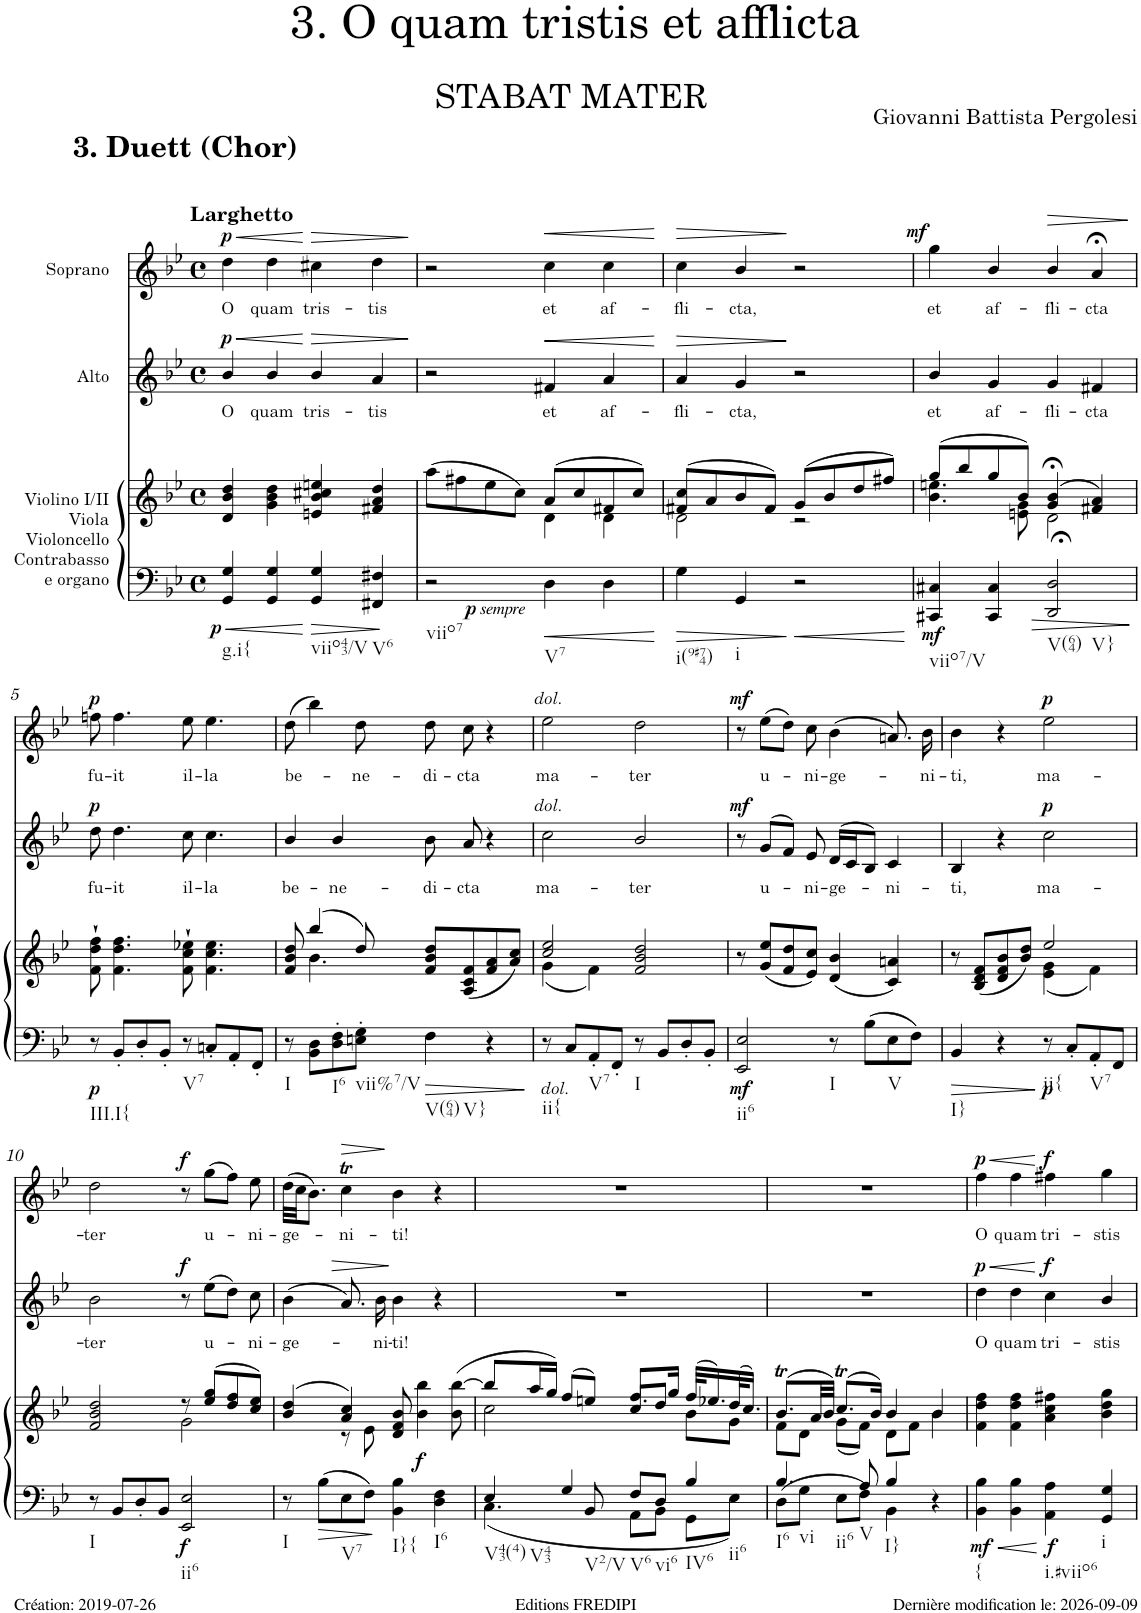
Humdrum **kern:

**kern	**kern	**dynam	**kern	**text	**dynam	**kern	**text	**dynam
*part3	*part3	*part3	*part2	*part2	*part2	*part1	*part1	*part1
*staff4	*staff3	*staff3/4	*staff2	*staff2	*staff2	*staff1	*staff1	*staff1
*I"Violino I/II Viola Violoncello Contrabasso e organo	*	*	*I"Alto	*	*	*I"Soprano	*	*
*clefF4	*clefG2	*	*clefG2	*	*	*clefG2	*	*
*k[b-e-]	*k[b-e-]	*	*k[b-e-]	*	*	*k[b-e-]	*	*
*M4/4	*M4/4	*	*M4/4	*	*	*M4/4	*	*
*met(c)	*met(c)	*	*met(c)	*	*	*met(c)	*	*
=1	=1	=1	=1	=1	=1	=1	=1	=1
!	!	!	!	!	!	!LO:TX:a:B:t=Larghetto	!	!
!LO:TX:b:t=g.i{	!	!	!	!	!	!	!	!
!	!	!LO:DY:b=2	!	!LO:LY:b	!LO:HP:b	!	!LO:LY:b	!LO:HP:b
!	!	!	!	!	!LO:DY:n=1:a	!	!	!LO:DY:n=1:a
4GG/ 4G/	4d/ 4b-/ 4dd/	p	4b-/	O	< p	4dd\	O	< p
!	!	!	!	!LO:LY:b	!	!	!LO:LY:b	!
4GG/ 4G/	4g\ 4b-\ 4dd\	.	4b-/	quam	.	4dd\	quam	.
!LO:TX:b:t=viio43/V	!	!	!	!	!	!	!	!
!	!	!	!	!LO:LY:b	!LO:HP:n=1:b	!	!LO:LY:b	!LO:HP:n=1:b
4GG/ 4G/	4en/ 4b-/ 4cc#X/ 4een/	.	4b-/	tris-	[ >	4cc#X\	tris-	[ >
!LO:TX:b:t=V6	!	!	!	!	!	!	!	!
!	!	!	!	!LO:LY:b	!	!	!LO:LY:b	!
4FF#X/ 4F#X/	4f#X/ 4a/ 4dd/	.	4a/	-tis	.	4dd\	-tis	.
.	.	.	.	.	]	.	.	]
=2	=2	=2	=2	=2	=2	=2	=2	=2
*	*^	*	*	*	*	*	*	*
!LO:TX:b:t=viio7	!	!	!	!	!	!	!	!	!
2r	(>8aa\L	2ryy	.	2r	.	.	2r	.	.
!	!	!	!LO:DY:b	!	!	!	!	!	!
!	!	!	!LO:DY:n=1:b	!	!	!	!	!	!
.	8ff#X\	.	p other-dynamics	.	.	.	.	.	.
.	8ee-\	.	.	.	.	.	.	.	.
.	8cc\J)	.	.	.	.	.	.	.	.
!LO:TX:b:t=V7	!	!	!	!	!	!	!	!	!
!	!	!	!	!	!LO:LY:b	!LO:HP:b	!	!LO:LY:b	!LO:HP:b
4D\	(>8a/L	4d\	.	4f#X/	et	<	4cc\	et	<
.	8cc/	.	.	.	.	.	.	.	.
!	!	!	!	!	!LO:LY:b	!	!	!LO:LY:b	!
4D\	8f#X/	4d\	.	4a/	af-	.	4cc\	af-	.
.	8cc/J)	.	.	.	.	.	.	.	.
*	*v	*v	*	*	*	*	*	*	*
.	.	.	.	.	[	.	.	[
=3	=3	=3	=3	=3	=3	=3	=3	=3
*	*^	*	*	*	*	*	*	*
!LO:TX:b:t=i(9#74)	!	!	!	!	!	!	!	!	!
!	!	!	!	!	!LO:LY:b	!LO:HP:b	!	!LO:LY:b	!LO:HP:b
4G\	(8f#X/ 8cc/L	2d\	.	4a/	-fli-	>	4cc\	-fli-	>
.	8a/	.	.	.	.	.	.	.	.
!LO:TX:b:t=i	!	!	!	!	!	!	!	!	!
!	!	!	!	!	!LO:LY:b	!	!	!LO:LY:b	!
4GG/	8b-/	.	.	4g/	-cta,	.	4b-/	-cta,	.
.	8f#/J)	.	.	.	.	.	.	.	.
2r	(>8g/L	2r	.	2r	.	]	2r	.	]
.	8b-/	.	.	.	.	.	.	.	.
.	8dd/	.	.	.	.	.	.	.	.
.	8ff#X/J)	.	.	.	.	.	.	.	.
=4	=4	=4	=4	=4	=4	=4	=4	=4	=4
!LO:TX:b:t=viio7/V	!	!	!	!	!	!	!	!	!
!	!	!	!LO:DY:b=2	!	!LO:LY:b	!	!	!LO:LY:b	!LO:DY:a
4CC#X/ 4C#X/	(>8gg/L	4.b-\ 4.een\	mf	4b-/	et	.	4gg\	et	mf
.	8bb-/	.	.	.	.	.	.	.	.
!	!	!	!	!	!LO:LY:b	!	!	!LO:LY:b	!
4CC#/ 4C#/	8gg/	.	.	4g/	af-	.	4b-/	af-	.
.	8b-/J)	8en\ 8g\	.	.	.	.	.	.	.
!LO:TX:b:t=V(64)	!	!	!	!	!	!	!	!	!
!LO:TX:b:t=V}	!	!	!	!	!	!	!	!	!
!	!	!	!	!	!LO:LY:b	!	!	!LO:LY:b	!LO:HP:b
2DD/;< 2D/;<	(4g/;< 4b-/;<	2d\	.	4g/	-fli-	.	4b-/	-fli-	>
!	!	!	!	!	!LO:LY:b	!	!	!LO:LY:b	!
.	4f#X/ 4a/)	.	.	4f#X/	-cta	.	4a;</	-cta	.
*	*v	*v	*	*	*	*	*	*	*
.	.	.	.	.	.	.	.	]
!!LO:LB:g=z
=5	=5	=5	=5	=5	=5	=5	=5	=5
!LO:TX:b:t=III.I{	!	!	!	!	!	!	!	!
!	!	!LO:DY:b=2	!	!LO:LY:b	!LO:DY:a	!	!LO:LY:b	!LO:DY:a
8r	8f\` 8dd\` 8ff\`	p	8dd\	fu-	p	8ffn\	fu-	p
!	!	!	!	!LO:LY:b	!	!	!LO:LY:b	!
8BB-'/L	4.f\ 4.dd\ 4.ff\	.	4.dd\	-it	.	4.ff\	-it	.
8D'/	.	.	.	.	.	.	.	.
8BB-'/J	.	.	.	.	.	.	.	.
!LO:TX:b:t=V7	!	!	!	!	!	!	!	!
!	!	!	!	!LO:LY:b	!	!	!LO:LY:b	!
8r	8f\` 8cc\` 8ee-X\`	.	8cc\	il-	.	8ee-\	il-	.
!	!	!	!	!LO:LY:b	!	!	!LO:LY:b	!
8Cn'/L	4.f\ 4.cc\ 4.ee-\	.	4.cc\	-la	.	4.ee-\	-la	.
8AA'/	.	.	.	.	.	.	.	.
8FF'/J	.	.	.	.	.	.	.	.
=6	=6	=6	=6	=6	=6	=6	=6	=6
*	*^	*	*	*	*	*	*	*
!LO:TX:b:t=I	!	!	!	!	!	!	!	!	!
!	!	!	!	!	!LO:LY:b	!	!	!LO:LY:b	!
8r	8f/ 8b-/ 8dd/	8ryy	.	4b-/	be-	.	(>8dd\	be-	.
8BB-\ 8D\L	(>4bb-/	4.b-\	.	.	.	.	4bb-\)	.	.
!LO:TX:b:t=I6	!	!	!	!	!	!	!	!	!
!	!	!	!	!	!LO:LY:b	!	!	!	!
8D\' 8F\'	.	.	.	4b-/	-ne-	.	.	.	.
!LO:TX:b:t=vii%7/V	!	!	!	!	!	!	!	!	!
!	!	!	!	!	!	!	!	!LO:LY:b	!
8En\' 8G\'J	8dd/)	.	.	.	.	.	8dd\	-ne-	.
!LO:TX:b:t=V(64)	!	!	!	!	!	!	!	!	!
!LO:TX:b:t=V}	!	!	!	!	!	!	!	!	!
!	!	!	!	!	!LO:LY:b	!	!	!LO:LY:b	!
4F\	8f/ 8b-/ 8dd/L	2ryy	.	8b-\	-di-	.	8dd\	-di-	.
!	!	!	!	!	!LO:LY:b	!	!	!LO:LY:b	!
.	(<8A/ 8c/ 8f/	.	.	8a/	-cta	.	8cc\	-cta	.
4r	8f/ 8a/	.	.	4r	.	.	4r	.	.
.	8a/ 8cc/J)	.	.	.	.	.	.	.	.
=7	=7	=7	=7	=7	=7	=7	=7	=7	=7
!LO:TX:b:t=ii{	!	!	!	!	!	!	!	!	!
!	!	!	!LO:DY:b=2	!	!LO:LY:b	!LO:DY:a	!	!LO:LY:b	!LO:DY:a
8r	2cc/ 2ee-/	(4g\	other-dynamics	2cc\	ma-	other-dynamics	2ee-\	ma-	other-dynamics
8C/L	.	.	.	.	.	.	.	.	.
!LO:TX:b:t=V7	!	!	!	!	!	!	!	!	!
8AA'/	.	4f\)	.	.	.	.	.	.	.
8FF'/J	.	.	.	.	.	.	.	.	.
!LO:TX:b:t=I	!	!	!	!	!	!	!	!	!
!	!	!	!	!	!LO:LY:b	!	!	!LO:LY:b	!
8r	2f/ 2b-/ 2dd/	2ryy	.	2b-/	-ter	.	2dd\	-ter	.
8BB-/L	.	.	.	.	.	.	.	.	.
8D'/	.	.	.	.	.	.	.	.	.
8BB-'/J	.	.	.	.	.	.	.	.	.
*	*v	*v	*	*	*	*	*	*	*
=8	=8	=8	=8	=8	=8	=8	=8	=8
!LO:TX:b:t=ii6	!	!	!	!	!	!	!	!
!	!	!LO:DY:b=2	!	!	!LO:DY:a	!	!	!LO:DY:a
2EE-/ 2E-/	8r	mf	8r	.	mf	8r	.	mf
!	!	!	!	!LO:LY:b	!	!	!LO:LY:b	!
.	(<8g/ 8ee-/L	.	(>8g/L	u-	.	(>8ee-\L	u-	.
.	8f/ 8dd/	.	8f/J)	.	.	8dd\J)	.	.
!	!	!	!	!LO:LY:b	!	!	!LO:LY:b	!
.	8e-/ 8cc/J)	.	8e-/	-ni-	.	8cc\	-ni-	.
!LO:TX:b:t=I	!	!	!	!	!	!	!	!
!	!	!	!	!LO:LY:b	!	!	!LO:LY:b	!
8r	(<4d/ 4b-/	.	(>16d/LL	-ge-	.	(>4b-\	-ge-	.
.	.	.	16c/J	.	.	.	.	.
8B-\L	.	.	8B-/J)	.	.	.	.	.
!LO:TX:b:t=V	!	!	!	!	!	!	!	!
!	!	!	!	!LO:LY:b	!	!	!	!
8E-\	4c/ 4an/)	.	4c/	-ni-	.	8.an/)	.	.
8F\J	.	.	.	.	.	.	.	.
!	!	!	!	!	!	!	!LO:LY:b	!
.	.	.	.	.	.	16b-\	-ni-	.
=9	=9	=9	=9	=9	=9	=9	=9	=9
*	*^	*	*	*	*	*	*	*
!LO:TX:b:t=I}	!	!	!	!	!	!	!	!	!
!	!	!	!	!	!LO:LY:b	!	!	!LO:LY:b	!
4BB-/	8r	2ryy	.	4B-/	-ti,	.	4b-\	-ti,	.
.	(<8B-/ 8d/ 8f/L	.	.	.	.	.	.	.	.
4r	8d/ 8f/ 8b-/	.	.	4r	.	.	4r	.	.
.	8b-/ 8dd/J)	.	.	.	.	.	.	.	.
!LO:TX:b:t=ii{	!	!	!	!	!	!	!	!	!
!	!	!	!LO:DY:b=2	!	!LO:LY:b	!LO:DY:a	!	!LO:LY:b	!LO:DY:a
8r	2ee-/	(<4e-\ 4g\	p	2cc\	ma-	p	2ee-\	ma-	p
8C'/L	.	.	.	.	.	.	.	.	.
!LO:TX:b:t=V7	!	!	!	!	!	!	!	!	!
8AA'/	.	4f\)	.	.	.	.	.	.	.
8FF/J	.	.	.	.	.	.	.	.	.
!!LO:LB:g=z
=10	=10	=10	=10	=10	=10	=10	=10	=10	=10
!LO:TX:b:t=I	!	!	!	!	!	!	!	!	!
!	!	!	!	!	!LO:LY:b	!	!	!LO:LY:b	!
8r	2f/ 2b-/ 2dd/	2ryy	.	2b-\	-ter	.	2dd\	-ter	.
8BB-/L	.	.	.	.	.	.	.	.	.
8D'/	.	.	.	.	.	.	.	.	.
8BB-/J	.	.	.	.	.	.	.	.	.
!LO:TX:b:t=ii6	!	!	!	!	!	!	!	!	!
!	!	!	!LO:DY:b=2	!	!	!LO:DY:a	!	!	!LO:DY:a
2EE-/ 2E-/	8r	2g\	f	8r	.	f	8r	.	f
!	!	!	!	!	!LO:LY:b	!	!	!LO:LY:b	!
.	(>8ee-/ 8gg/L	.	.	(>8ee-\L	u-	.	(>8gg\L	u-	.
.	8dd/ 8ff/	.	.	8dd\J)	.	.	8ff\J)	.	.
!	!	!	!	!	!LO:LY:b	!	!	!LO:LY:b	!
.	8cc/ 8ee-/J)	.	.	8cc\	-ni-	.	8ee-\	-ni-	.
=11	=11	=11	=11	=11	=11	=11	=11	=11	=11
!LO:TX:b:t=I	!	!	!	!	!	!	!	!	!
!	!	!	!	!	!LO:LY:b	!	!	!LO:LY:b	!
8r	(>4b-/ 4dd/	4ryy	.	(>4b-\	-ge-	.	(>32dd\LLL	-ge-	.
.	.	.	.	.	.	.	32cc\JJ	.	.
.	.	.	.	.	.	.	8.b-\J)	.	.
8B-\L	.	.	.	.	.	.	.	.	.
!LO:TX:b:t=V7	!	!	!	!	!	!	!	!	!
!	!	!	!	!	!	!LO:HP:b	!	!LO:LY:b	!LO:HP:b
8E-\	4a/ 4cc/)	8r	.	8.a/)	.	>	4ccT\	-ni-	>
8F\J	.	8e-\	.	.	.	.	.	.	.
!	!	!	!	!	!LO:LY:b	!	!	!	!
.	.	.	.	16b-\	-ni-	.	.	.	.
!LO:TX:b:t=I}{	!	!	!	!	!	!	!	!	!
!	!	!	!	!	!LO:LY:b	!	!	!LO:LY:b	!
4BB-\ 4B-\	8d/ 8f/ 8b-/	2ryy	.	4b-\	-ti!	]	4b-\	-ti!	]
!	!	!	!LO:DY:b	!	!	!	!	!	!
.	4b-\ 4bb-\	.	f	.	.	.	.	.	.
!LO:TX:b:t=I6	!	!	!	!	!	!	!	!	!
4D\ 4F\	.	.	.	4r	.	.	4r	.	.
.	(>8b-\ [>8bb-\	.	.	.	.	.	.	.	.
=12	=12	=12	=12	=12	=12	=12	=12	=12	=12
*^	*	*	*	*	*	*	*	*	*
!LO:TX:b:t=V43(4)	!	!	!	!	!	!	!	!	!	!
!LO:TX:b:t=V43	!	!	!	!	!	!	!	!	!	!
4E-/	4.C\	8bb-/L]	2cc\	.	1r	.	.	1r	.	.
.	.	16aa/L	.	.	.	.	.	.	.	.
.	.	16gg/JJ)	.	.	.	.	.	.	.	.
!LO:TX:b:t=V2/V	!	!	!	!	!	!	!	!	!	!
4G/	.	(>8ff/L	.	.	.	.	.	.	.	.
.	8BB-/	8een/J)	.	.	.	.	.	.	.	.
!LO:TX:b:t=V6	!	!	!	!	!	!	!	!	!	!
8F/L	8AA\L	8cc/L	8.ff/L	.	.	.	.	.	.	.
!LO:TX:b:t=vi6	!	!	!	!	!	!	!	!	!	!
8D/J	8BB-\J	8dd/J	.	.	.	.	.	.	.	.
.	.	.	16gg/Jk	.	.	.	.	.	.	.
!LO:TX:b:t=IV6	!	!	!	!	!	!	!	!	!	!
!LO:TX:b:t=ii6	!	!	!	!	!	!	!	!	!	!
4B-/	8GG\L	(>32ff/KLL	8b-\L	.	.	.	.	.	.	.
.	.	16.ee-X/)	.	.	.	.	.	.	.	.
.	8E-\J	(>32dd/K	8g\J	.	.	.	.	.	.	.
.	.	16.cc/JJ)	.	.	.	.	.	.	.	.
=13	=13	=13	=13	=13	=13	=13	=13	=13	=13	=13
!LO:TX:b:t=I6	!	!	!	!	!	!	!	!	!	!
8D\L	4.B-/	(8.b-T/L	8f\L	.	1r	.	.	1r	.	.
!LO:TX:b:t=vi	!	!	!	!	!	!	!	!	!	!
8G\J	.	.	8d\J	.	.	.	.	.	.	.
.	.	32a/LL	.	.	.	.	.	.	.	.
.	.	32b-/JJJ)	.	.	.	.	.	.	.	.
!LO:TX:b:t=ii6	!	!	!	!	!	!	!	!	!	!
8E-\L	.	(8.ccT/L	(8g\L	.	.	.	.	.	.	.
!LO:TX:b:t=V	!	!	!	!	!	!	!	!	!	!
8F\J	8A/	.	8f\J)	.	.	.	.	.	.	.
.	.	16b-/Jk)	.	.	.	.	.	.	.	.
!LO:TX:b:t=I}	!	!	!	!	!	!	!	!	!	!
4BB-\	4B-/	4b-/	8d\L	.	.	.	.	.	.	.
.	.	.	8f\J	.	.	.	.	.	.	.
4r	4ryy	4b-/	4b-\	.	.	.	.	.	.	.
=14	=14	=14	=14	=14	=14	=14	=14	=14	=14	=14
!LO:TX:b:t={	!	!	!	!	!	!	!	!	!	!
!	!	!	!	!LO:DY:b=2	!	!LO:LY:b	!LO:HP:b	!	!LO:LY:b	!LO:HP:b
!	!	!	!	!	!	!	!LO:DY:n=1:a	!	!	!LO:DY:n=1:a
*v	*v	*	*	*	*	*	*	*	*	*
*	*v	*v	*	*	*	*	*	*	*
4BB-\ 4B-\	4f\ 4dd\ 4ff\	mf	4dd\	O	< p	4ff\	O	< p
!	!	!	!	!LO:LY:b	!	!	!LO:LY:b	!
4BB-\ 4B-\	4f\ 4dd\ 4ff\	.	4dd\	quam	.	4ff\	quam	.
!LO:TX:b:t=i.#viio6	!	!	!	!	!	!	!	!
!	!	!LO:DY:b=2	!	!LO:LY:b	!LO:DY:n=2:a	!	!LO:LY:b	!LO:DY:n=2:a
4AA\ 4A\	4a\ 4cc\ 4ff#X\	f	4cc\	tri-	[ f	4ff#X\	tri-	[ f
!LO:TX:b:t=i	!	!	!	!	!	!	!	!
!	!	!	!	!LO:LY:b	!	!	!LO:LY:b	!
4GG/ 4G/	4b-\ 4dd\ 4gg\	.	4b-/	-stis	.	4gg\	-stis	.
=	=	=	=	=	=	=	=	=
*-	*-	*-	*-	*-	*-	*-	*-	*-
